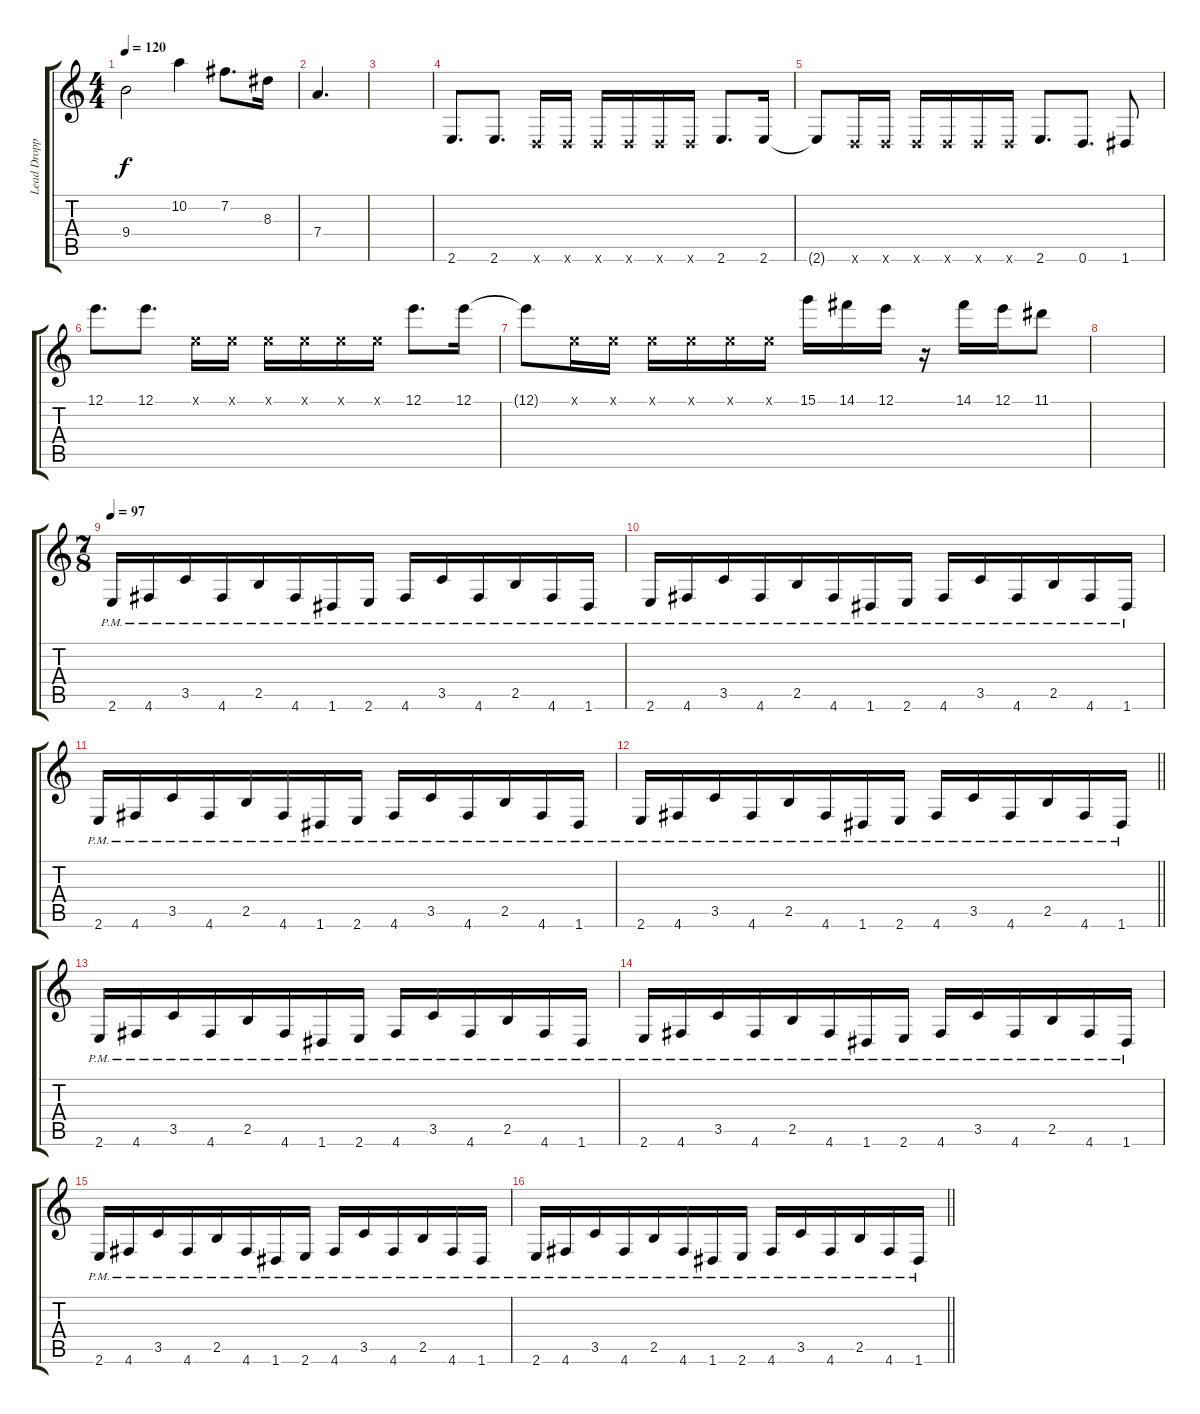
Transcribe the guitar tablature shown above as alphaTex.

\track ("Lead Dropped D " "Lead Dropp") {instrument distortionguitar}
\staff {score tabs}
\tuning (E4 B3 G3 D3 A2 D2) {hide}
\ts (4 4)
\tempo 120
\clef g2
\ks c
9.4.2{dy f} 10.2.4 7.2.8{d} 8.3.16 |
7.4.4{d} |
|
2.6.8{d} 2.6.8{d} 0.6{x}.16 0.6{x}.16 0.6{x}.16 0.6{x}.16 0.6{x}.16 0.6{x}.16 2.6.8{d} 2.6.16 |
2.6{t}.8 0.6{x}.16 0.6{x}.16 0.6{x}.16 0.6{x}.16 0.6{x}.16 0.6{x}.16 2.6.8{d} 0.6.8{d} 1.6.8 |
12.1.8{d} 12.1.8{d} 0.1{x}.16 0.1{x}.16 0.1{x}.16 0.1{x}.16 0.1{x}.16 0.1{x}.16 12.1.8{d} 12.1.16 |
12.1{t}.8 0.1{x}.16 0.1{x}.16 0.1{x}.16 0.1{x}.16 0.1{x}.16 0.1{x}.16 15.1.16 14.1.16 12.1.16 r.16 14.1.16 12.1.16 11.1.8 |
|
\ts (7 8)
\tempo 97
2.6{pm}.16 4.6{pm}.16 3.5{pm}.16 4.6{pm}.16 2.5{pm}.16 4.6{pm}.16 1.6{pm}.16 2.6{pm}.16 4.6{pm}.16 3.5{pm}.16 4.6{pm}.16 2.5{pm}.16 4.6{pm}.16 1.6{pm}.16 |
2.6{pm}.16 4.6{pm}.16 3.5{pm}.16 4.6{pm}.16 2.5{pm}.16 4.6{pm}.16 1.6{pm}.16 2.6{pm}.16 4.6{pm}.16 3.5{pm}.16 4.6{pm}.16 2.5{pm}.16 4.6{pm}.16 1.6{pm}.16 |
2.6{pm}.16 4.6{pm}.16 3.5{pm}.16 4.6{pm}.16 2.5{pm}.16 4.6{pm}.16 1.6{pm}.16 2.6{pm}.16 4.6{pm}.16 3.5{pm}.16 4.6{pm}.16 2.5{pm}.16 4.6{pm}.16 1.6{pm}.16 |
\barLineRight lightlight
2.6{pm}.16 4.6{pm}.16 3.5{pm}.16 4.6{pm}.16 2.5{pm}.16 4.6{pm}.16 1.6{pm}.16 2.6{pm}.16 4.6{pm}.16 3.5{pm}.16 4.6{pm}.16 2.5{pm}.16 4.6{pm}.16 1.6{pm}.16 |
2.6{pm}.16 4.6{pm}.16 3.5{pm}.16 4.6{pm}.16 2.5{pm}.16 4.6{pm}.16 1.6{pm}.16 2.6{pm}.16 4.6{pm}.16 3.5{pm}.16 4.6{pm}.16 2.5{pm}.16 4.6{pm}.16 1.6{pm}.16 |
2.6{pm}.16 4.6{pm}.16 3.5{pm}.16 4.6{pm}.16 2.5{pm}.16 4.6{pm}.16 1.6{pm}.16 2.6{pm}.16 4.6{pm}.16 3.5{pm}.16 4.6{pm}.16 2.5{pm}.16 4.6{pm}.16 1.6{pm}.16 |
2.6{pm}.16 4.6{pm}.16 3.5{pm}.16 4.6{pm}.16 2.5{pm}.16 4.6{pm}.16 1.6{pm}.16 2.6{pm}.16 4.6{pm}.16 3.5{pm}.16 4.6{pm}.16 2.5{pm}.16 4.6{pm}.16 1.6{pm}.16 |
\barLineRight lightlight
2.6{pm}.16 4.6{pm}.16 3.5{pm}.16 4.6{pm}.16 2.5{pm}.16 4.6{pm}.16 1.6{pm}.16 2.6{pm}.16 4.6{pm}.16 3.5{pm}.16 4.6{pm}.16 2.5{pm}.16 4.6{pm}.16 1.6{pm}.16
